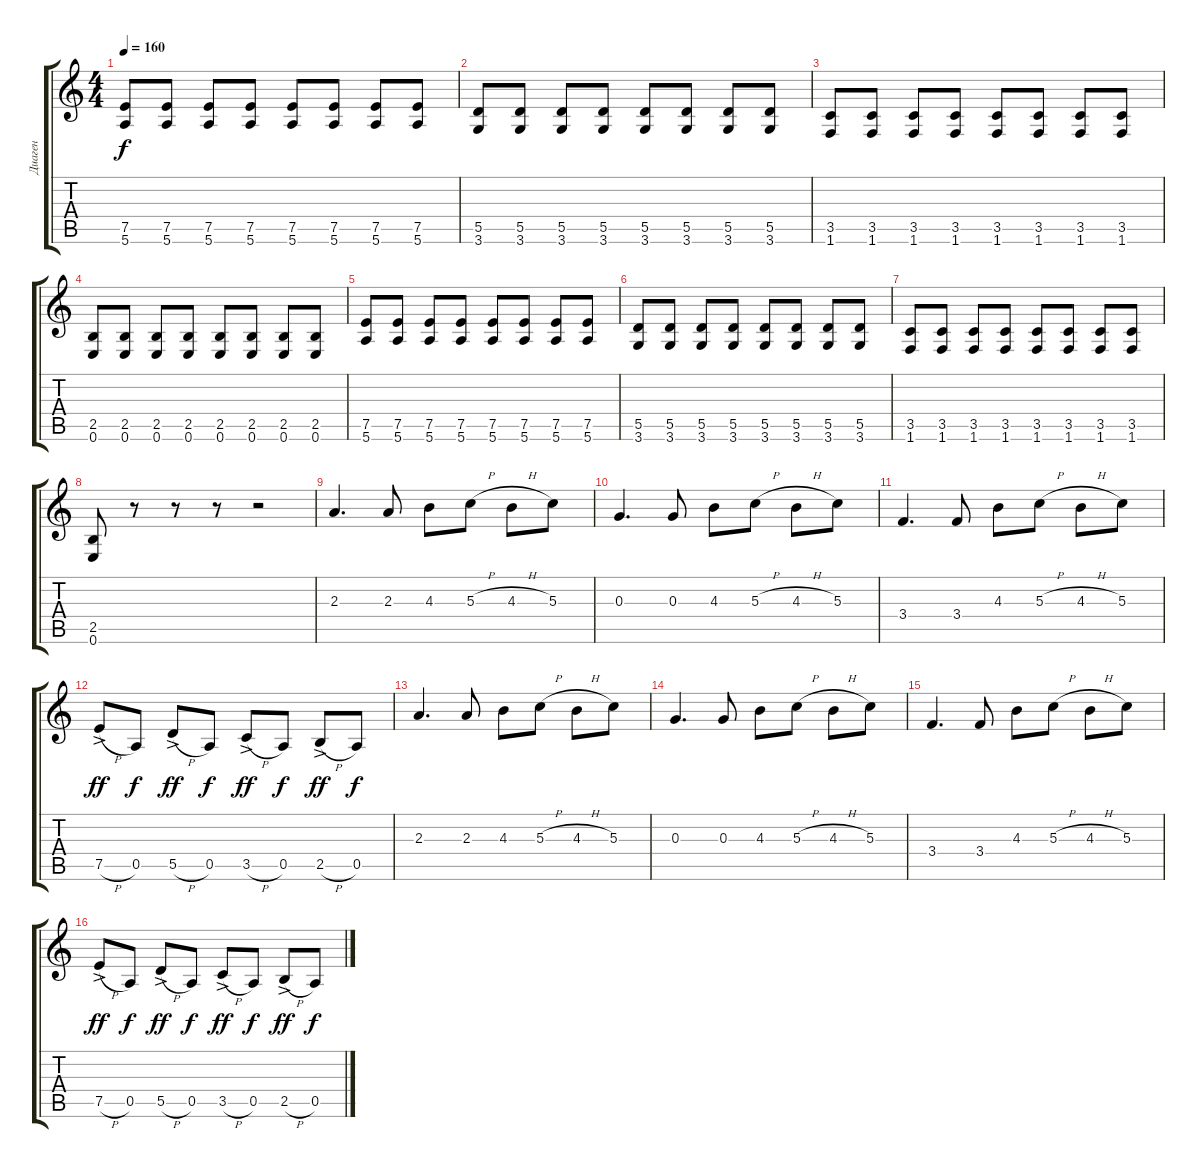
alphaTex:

\track ("Диаген" "Диаген") {instrument distortionguitar}
\staff {score tabs}
\tuning (E4 B3 G3 D3 A2 E2) {hide}
\ts (4 4)
\tempo 160
\clef g2
\ks c
(7.5 5.6).8{dy f} (7.5 5.6).8 (7.5 5.6).8 (7.5 5.6).8 (7.5 5.6).8 (7.5 5.6).8 (7.5 5.6).8 (7.5 5.6).8 |
(5.5 3.6).8 (5.5 3.6).8 (5.5 3.6).8 (5.5 3.6).8 (5.5 3.6).8 (5.5 3.6).8 (5.5 3.6).8 (5.5 3.6).8 |
(3.5 1.6).8 (3.5 1.6).8 (3.5 1.6).8 (3.5 1.6).8 (3.5 1.6).8 (3.5 1.6).8 (3.5 1.6).8 (3.5 1.6).8 |
(2.5 0.6).8 (2.5 0.6).8 (2.5 0.6).8 (2.5 0.6).8 (2.5 0.6).8 (2.5 0.6).8 (2.5 0.6).8 (2.5 0.6).8 |
(7.5 5.6).8 (7.5 5.6).8 (7.5 5.6).8 (7.5 5.6).8 (7.5 5.6).8 (7.5 5.6).8 (7.5 5.6).8 (7.5 5.6).8 |
(5.5 3.6).8 (5.5 3.6).8 (5.5 3.6).8 (5.5 3.6).8 (5.5 3.6).8 (5.5 3.6).8 (5.5 3.6).8 (5.5 3.6).8 |
(3.5 1.6).8 (3.5 1.6).8 (3.5 1.6).8 (3.5 1.6).8 (3.5 1.6).8 (3.5 1.6).8 (3.5 1.6).8 (3.5 1.6).8 |
(2.5 0.6).8 r.8 r.8 r.8 r.2 |
2.3.4{d} 2.3.8 4.3.8 5.3{h}.8 4.3{h}.8 5.3.8 |
0.3.4{d} 0.3.8 4.3.8 5.3{h}.8 4.3{h}.8 5.3.8 |
3.4.4{d} 3.4.8 4.3.8 5.3{h}.8 4.3{h}.8 5.3.8 |
7.5{h ac}.8{dy ff} 0.5.8{dy f} 5.5{h ac}.8{dy ff} 0.5.8{dy f} 3.5{h ac}.8{dy ff} 0.5.8{dy f} 2.5{h ac}.8{dy ff} 0.5.8{dy f} |
2.3.4{d} 2.3.8 4.3.8 5.3{h}.8 4.3{h}.8 5.3.8 |
0.3.4{d} 0.3.8 4.3.8 5.3{h}.8 4.3{h}.8 5.3.8 |
3.4.4{d} 3.4.8 4.3.8 5.3{h}.8 4.3{h}.8 5.3.8 |
7.5{h ac}.8{dy ff} 0.5.8{dy f} 5.5{h ac}.8{dy ff} 0.5.8{dy f} 3.5{h ac}.8{dy ff} 0.5.8{dy f} 2.5{h ac}.8{dy ff} 0.5.8{dy f}
